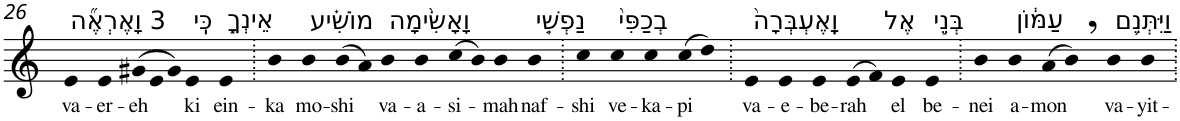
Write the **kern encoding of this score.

**kern	**text
*part1	*part1
*staff1	*staff1
*I"Piano	*
*I'Pno	*
!!LO:PB:g=z
*clefG2	*
*k[]	*
=26	=26
!LO:TX:a:t=3 וָאֶרְאֶ֞ה	!
!	!LO:LY:b
4e	va-
!	!LO:LY:b
4e	-er-
*Xtuplet	*
!	!LO:LY:b
(>12g#X	-eh
12e	.
12g#)	.
!LO:TX:a:t=כִּֽי	!
!	!LO:LY:b
4e	ki
!LO:TX:a:t=אֵינְךָ֣	!
!	!LO:LY:b
4e	ein-
=27.	=27.
!	!LO:LY:b
4b	-ka
!LO:TX:a:t=מוֹשִׁ֗יע	!
!	!LO:LY:b
4b	mo-
!	!LO:LY:b
(>8b	-shi
8a)	.
!LO:TX:a:t=וָאָשִׂ֨ימָה	!
!	!LO:LY:b
4b	va-
!	!LO:LY:b
4b	-a-
!	!LO:LY:b
(>8cc	-si-
8b)	.
!	!LO:LY:b
4b	-mah
!LO:TX:a:t=נַפְשִׁ֤י	!
!	!LO:LY:b
4b	naf-
=28.	=28.
!	!LO:LY:b
4cc	-shi
!LO:TX:a:t=בְכַפִּי֙	!
!	!LO:LY:b
4cc	ve-
!	!LO:LY:b
4cc	-ka-
!	!LO:LY:b
(>8cc	-pi
8dd)	.
=29.	=29.
!LO:TX:a:t=וָֽאֶעְבְּרָה֙	!
!	!LO:LY:b
4e	va-
!	!LO:LY:b
4e	-e-
!	!LO:LY:b
4e	-be-
!	!LO:LY:b
(>8e	-rah
8f)	.
!LO:TX:a:t=אֶל	!
!	!LO:LY:b
4e	el
!LO:TX:a:t=בְּנֵ֣י	!
!	!LO:LY:b
4e	be-
=30.	=30.
!	!LO:LY:b
4b	-nei
!LO:TX:a:t=עַמּ֔וֹן	!
!	!LO:LY:b
4b	a-
!	!LO:LY:b
(>8a	-mon
8b,)	.
!LO:TX:a:t=וַיִּתְּנֵ֥ם	!
!	!LO:LY:b
4b	va-
!	!LO:LY:b
4b	-yit-
=.	=.
*-	*-
